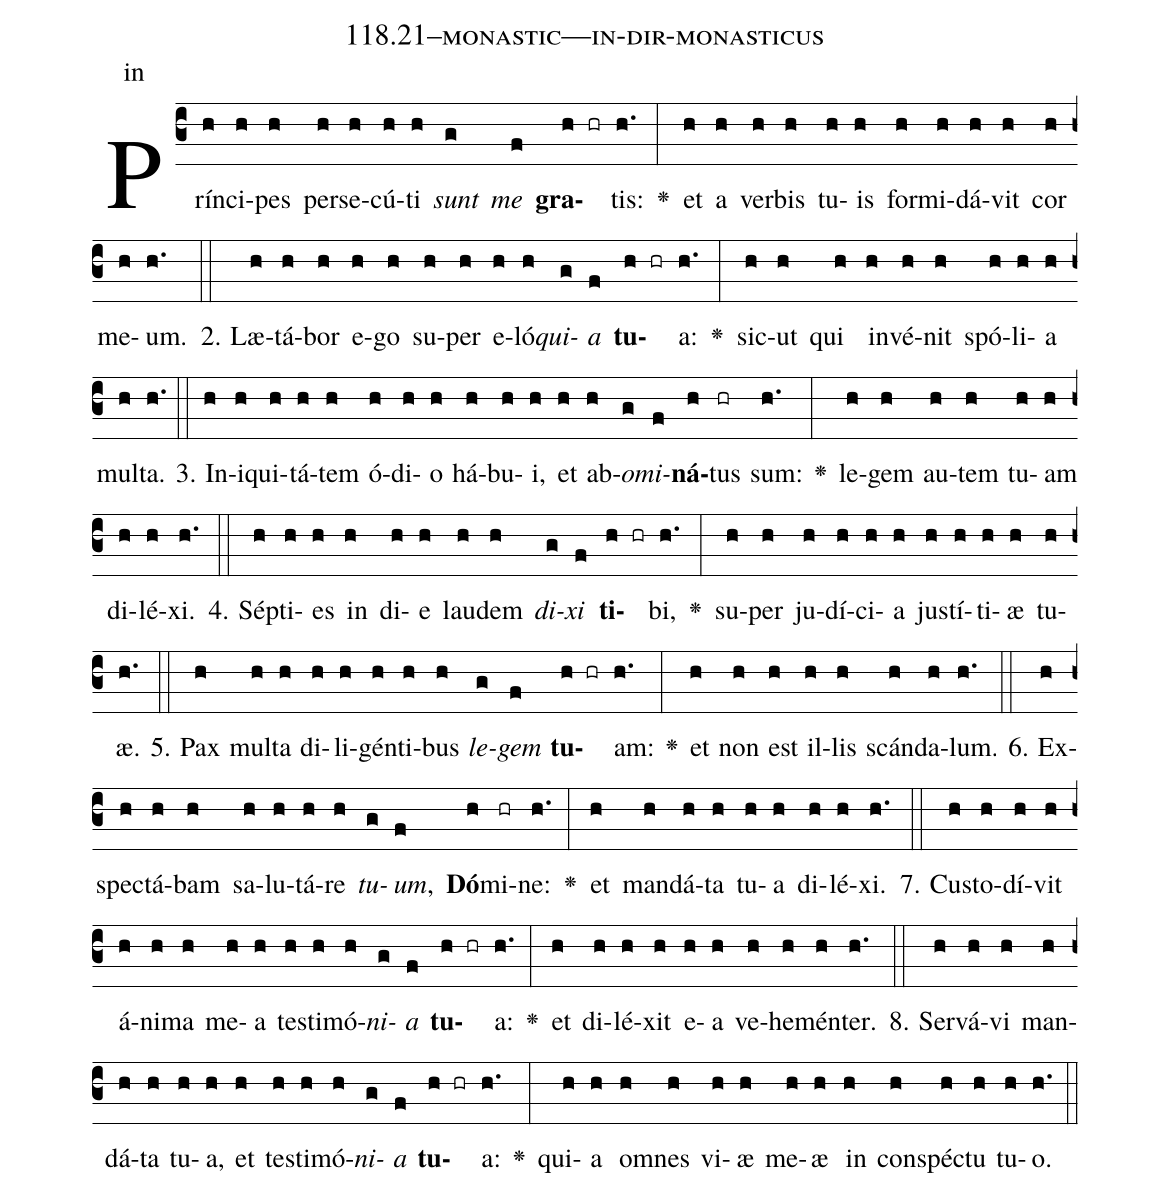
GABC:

name: 118.21--monastic---in-dir-monasticus;
annotation: in;
%%
(c3)Prín(h)ci(h)pes(h) per(h)se(h)cú(h)ti(h) <i>sunt</i>(g) <i>me</i>(f) <b>gra</b>(h hr)tis:(h.) <v>\greheightstar</v>(:) et(h) a(h) ver(h)bis(h) tu(h)is(h) for(h)mi(h)dá(h)vit(h) cor(h) me(h)um.(h.) (::)
2. Læ(h)tá(h)bor(h) e(h)go(h) su(h)per(h) e(h)ló(h)<i>qui</i>(g)<i>a</i>(f) <b>tu</b>(h hr)a:(h.) <v>\greheightstar</v>(:) sic(h)ut(h) qui(h) in(h)vé(h)nit(h) spó(h)li(h)a(h) mul(h)ta.(h.) (::)
3. In(h)i(h)qui(h)tá(h)tem(h) ó(h)di(h)o(h) há(h)bu(h)i,(h) et(h) ab(h)<i>o</i>(g)<i>mi</i>(f)<b>ná</b>(h)tus(hr) sum:(h.) <v>\greheightstar</v>(:) le(h)gem(h) au(h)tem(h) tu(h)am(h) di(h)lé(h)xi.(h.) (::)
4. Sép(h)ti(h)es(h) in(h) di(h)e(h) lau(h)dem(h) <i>di</i>(g)<i>xi</i>(f) <b>ti</b>(h hr)bi,(h.) <v>\greheightstar</v>(:) su(h)per(h) ju(h)dí(h)ci(h)a(h) jus(h)tí(h)ti(h)æ(h) tu(h)æ.(h.) (::)
5. Pax(h) mul(h)ta(h) di(h)li(h)gén(h)ti(h)bus(h) <i>le</i>(g)<i>gem</i>(f) <b>tu</b>(h hr)am:(h.) <v>\greheightstar</v>(:) et(h) non(h) est(h) il(h)lis(h) scán(h)da(h)lum.(h.) (::)
6. Ex(h)spec(h)tá(h)bam(h) sa(h)lu(h)tá(h)re(h) <i>tu</i>(g)<i>um</i>,(f) <b>Dó</b>(h)mi(hr)ne:(h.) <v>\greheightstar</v>(:) et(h) man(h)dá(h)ta(h) tu(h)a(h) di(h)lé(h)xi.(h.) (::)
7. Cus(h)to(h)dí(h)vit(h) á(h)ni(h)ma(h) me(h)a(h) tes(h)ti(h)mó(h)<i>ni</i>(g)<i>a</i>(f) <b>tu</b>(h hr)a:(h.) <v>\greheightstar</v>(:) et(h) di(h)lé(h)xit(h) e(h)a(h) ve(h)he(h)mén(h)ter.(h.) (::)
8. Ser(h)vá(h)vi(h) man(h)dá(h)ta(h) tu(h)a,(h) et(h) tes(h)ti(h)mó(h)<i>ni</i>(g)<i>a</i>(f) <b>tu</b>(h hr)a:(h.) <v>\greheightstar</v>(:) qui(h)a(h) om(h)nes(h) vi(h)æ(h) me(h)æ(h) in(h) con(h)spéc(h)tu(h) tu(h)o.(h.) (::)
